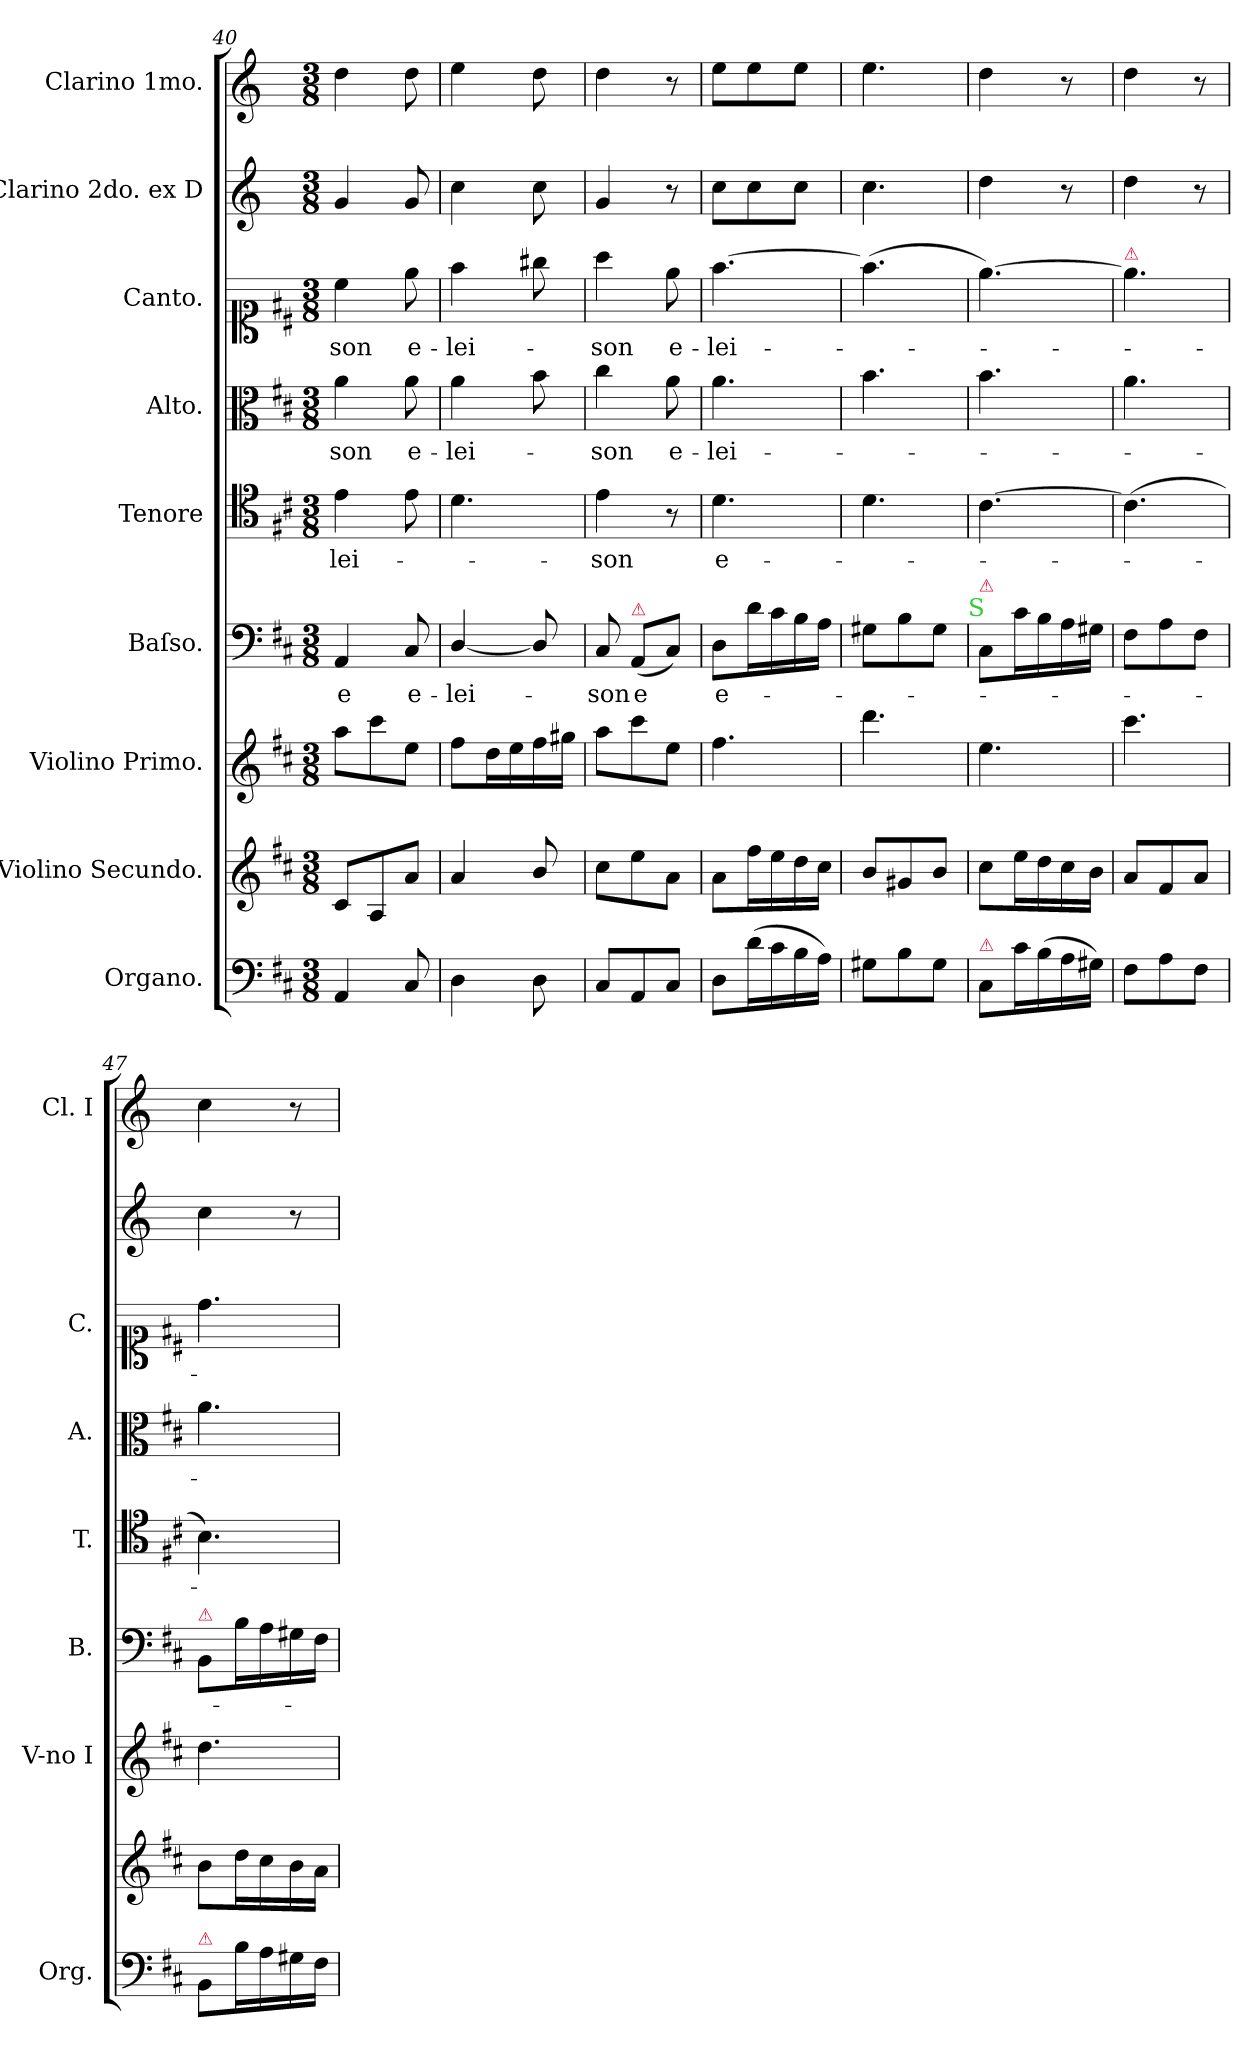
**kern	**kern	**kern	**kern	**text	**kern	**text	**kern	**text	**kern	**text	**kern	**kern
*part9	*part8	*part7	*part6	*part6	*part5	*part5	*part4	*part4	*part3	*part3	*part2	*part1
*staff9	*staff8	*staff7	*staff6	*staff6	*staff5	*staff5	*staff4	*staff4	*staff3	*staff3	*staff2	*staff1
*I"Organo.	*I"Violino Secundo.	*I"Violino Primo.	*I"Baſso.	*	*I"Tenore	*	*I"Alto.	*	*I"Canto.	*	*I"Clarino 2do. ex D	*I"Clarino 1mo.
*I'Org.	*	*I'V-no I	*I'B.	*	*I'T.	*	*I'A.	*	*I'C.	*	*	*I'Cl. I
*clefF4	*clefG2	*clefG2	*clefF4	*	*clefC4	*	*clefC3	*	*clefC1	*	*clefG2	*clefG2
*	*	*	*	*	*	*	*	*	*	*	*ITrd-1c-2	*ITrd-1c-2
*k[f#c#]	*k[f#c#]	*k[f#c#]	*k[f#c#]	*	*k[f#c#]	*	*k[f#c#]	*	*k[f#c#]	*	*k[f#c#]	*k[f#c#]
*M3/8	*M3/8	*M3/8	*M3/8	*	*M3/8	*	*M3/8	*	*M3/8	*	*M3/8	*M3/8
=40	=40	=40	=40	=40	=40	=40	=40	=40	=40	=40	=40	=40
4AA/	8c#/L	8aa\L	4AA/	-e	4e\	-lei-	4a\	-son	4cc#\	-son	4a/	4ee\
.	8A/	8ccc#\	.	.	.	.	.	.	.	.	.	.
8C#/	8a/J	8ee\J	8C#/	e-	8e\	.	8a\	e-	8ee\	e-	8a/	8ee\
=41	=41	=41	=41	=41	=41	=41	=41	=41	=41	=41	=41	=41
4D\	4a/	8ff#\L	[4D/	-lei-	4.d\	.	4a\	-lei-	4ff#\	-lei-	4dd\	4ff#\
.	.	16dd\L	.	.	.	.	.	.	.	.	.	.
.	.	16ee\	.	.	.	.	.	.	.	.	.	.
8D\	8b/	16ff#\	8D/]	.	.	.	8b\	.	8gg#X\	.	8dd\	8ee\
.	.	16gg#X\JJ	.	.	.	.	.	.	.	.	.	.
=42	=42	=42	=42	=42	=42	=42	=42	=42	=42	=42	=42	=42
8C#/L	8cc#\L	8aa\L	8C#/	-son	4e\	-son	4cc#\	-son	4aa\	-son	4a/	4ee\
!	!	!	!LO:TX:a:color=crimson:t=⚠	!	!	!	!	!	!	!	!	!
8AA/	8ee\	8ccc#\	(<8AA/L	e	.	.	.	.	.	.	.	.
8C#/J	8a\J	8ee\J	8C#/J)	.	8r	.	8a\	e-	8ee\	e-	8r	8r
=43	=43	=43	=43	=43	=43	=43	=43	=43	=43	=43	=43	=43
8D\L	8a\L	4.ff#\	8D\L	e-	4.d\	e-	4.a\	-lei-	[4.ff#\	-lei-	8dd\L	8ff#\L
(>16d\L	16ff#\L	.	16d\L	.	.	.	.	.	.	.	8dd\	8ff#\
16c#\	16ee\	.	16c#\	.	.	.	.	.	.	.	.	.
16B\	16dd\	.	16B\	.	.	.	.	.	.	.	8dd\J	8ff#\J
16A\JJ)	16cc#\JJ	.	16A\JJ	.	.	.	.	.	.	.	.	.
=44	=44	=44	=44	=44	=44	=44	=44	=44	=44	=44	=44	=44
8G#X\L	8b/L	4.ddd\	8G#X\L	.	4.d\	.	4.b\	.	(>4.ff#\]	.	4.dd\	4.ff#\
8B\	8g#X/	.	8B\	.	.	.	.	.	.	.	.	.
8G#\J	8b/J	.	8G#\J	.	.	.	.	.	.	.	.	.
!	!	!	!LO:TX:a:color=limegreen:t=S	!	!	!	!	!	!	!	!	!
=45	=45	=45	=45	=45	=45	=45	=45	=45	=45	=45	=45	=45
!	!	!	!LO:TX:a:color=crimson:t=⚠	!	!	!	!	!	!	!	!	!
!LO:TX:a:color=crimson:t=⚠	!	!	!	!	!	!	!	!	!	!	!	!
8C#/L	8cc#\L	4.ee\	8C#/L	.	[4.c#\	.	4.b\	.	[4.ee\)	.	4ee\	4ee\
16c#\L	16ee\L	.	16c#\L	.	.	.	.	.	.	.	.	.
(>16B\	16dd\	.	16B\	.	.	.	.	.	.	.	.	.
16A\	16cc#\	.	16A\	.	.	.	.	.	.	.	8r	8r
16G#X\JJ)	16b\JJ	.	16G#X\JJ	.	.	.	.	.	.	.	.	.
=46	=46	=46	=46	=46	=46	=46	=46	=46	=46	=46	=46	=46
!	!	!	!	!	!	!	!	!	!LO:TX:a:color=crimson:t=⚠	!	!	!
8F#\L	8a/L	4.ccc#\	8F#\L	.	(>4.c#\]	.	4.a\	.	4.ee\]	.	4ee\	4ee\
8A\	8f#/	.	8A\	.	.	.	.	.	.	.	.	.
8F#\J	8a/J	.	8F#\J	.	.	.	.	.	.	.	8r	8r
=47	=47	=47	=47	=47	=47	=47	=47	=47	=47	=47	=47	=47
!	!	!	!LO:TX:a:color=crimson:t=⚠	!	!	!	!	!	!	!	!	!
!LO:TX:a:color=crimson:t=⚠	!	!	!	!	!	!	!	!	!	!	!	!
8BB/L	8b\L	4.dd\	8BB/L	.	4.B\)	.	4.a\	.	4.dd\	.	4dd\	4dd\
16B\L	16dd\L	.	16B\L	.	.	.	.	.	.	.	.	.
16A\	16cc#\	.	16A\	.	.	.	.	.	.	.	.	.
16G#X\	16b\	.	16G#X\	.	.	.	.	.	.	.	8r	8r
16F#\JJ	16a\JJ	.	16F#\JJ	.	.	.	.	.	.	.	.	.
=	=	=	=	=	=	=	=	=	=	=	=	=
*-	*-	*-	*-	*-	*-	*-	*-	*-	*-	*-	*-	*-
